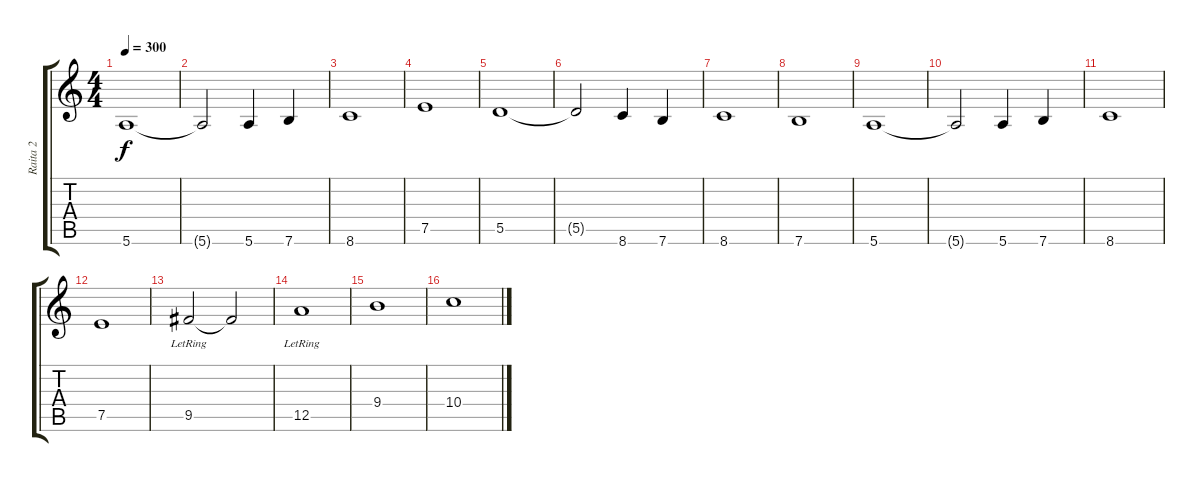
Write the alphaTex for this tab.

\track ("Raita 2" "Raita 2") {instrument distortionguitar}
\staff {score tabs}
\tuning (E4 B3 G3 D3 A2 E2) {hide}
\ts (4 4)
\tempo 300
\clef g2
\ks c
5.6.1{dy f} |
5.6{t}.2 5.6.4 7.6.4 |
8.6.1 |
7.5.1 |
5.5.1 |
5.5{t}.2 8.6.4 7.6.4 |
8.6.1 |
7.6.1 |
5.6.1 |
5.6{t}.2 5.6.4 7.6.4 |
8.6.1 |
7.5.1 |
9.5{lr}.2 9.5{t}.2 |
12.5{lr}.1 |
9.4.1 |
10.4.1
